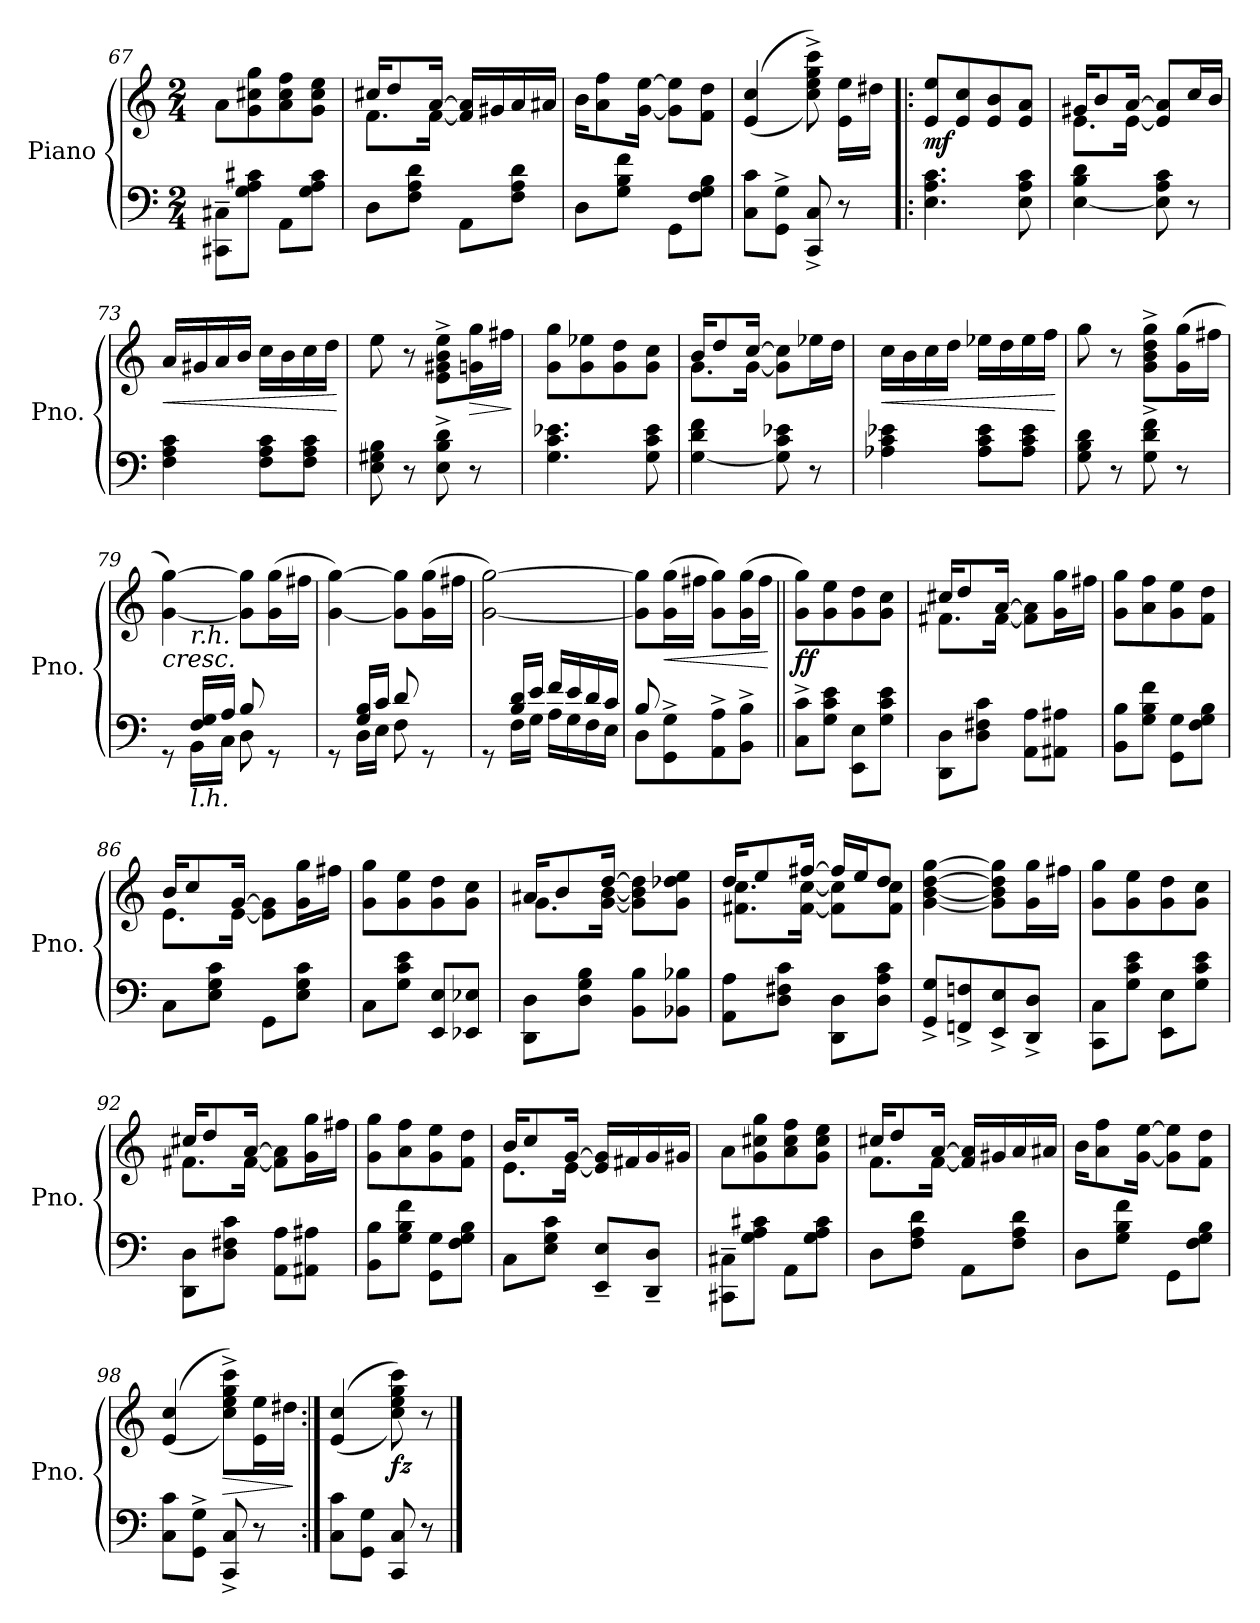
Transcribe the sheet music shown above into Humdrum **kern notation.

**kern	**kern	**dynam
*part1	*part1	*part1
*staff2	*staff1	*staff1/2
*I"Piano	*	*
*I'Pno.	*	*
*clefF4	*clefG2	*
*k[]	*k[]	*
*M2/4	*M2/4	*
=67	=67	=67
8CC#X\~ 8C#X\~L	8a\L	.
8G\ 8A\ 8c#X\J	8g\ 8cc#X\ 8gg\	.
8AA\L	8a\ 8cc#\ 8ff\	.
8G\ 8A\ 8c#\J	8g\ 8cc#\ 8ee\J	.
=68	=68	=68
*	*^	*
8D\L	16cc#X/KL	8.f\L	.
.	8dd/	.	.
8F\ 8A\ 8d\J	.	.	.
.	[16a/Jk	[16f\Jk	.
8AA\L	16f/] 16a/]LL	4ryy	.
.	16g#X/	.	.
8F\ 8A\ 8d\J	16a/	.	.
.	16a#X/JJ	.	.
*	*v	*v	*
=69	=69	=69
8D\L	16b\KL	.
.	8a\ 8ff\	.
8G\ 8B\ 8f\J	.	.
.	[16g\ [16ee\Jk	.
8GG\L	8g\] 8ee\]L	.
8F\ 8G\ 8B\J	8f\ 8dd\J	.
=70	=70	=70
8C\ 8c\L	(<(>4e/ 4cc/	.
8GG\^ 8G\^J	.	.
8CC/^ 8C/^	8cc\^ 8ee\^ 8gg\^ 8ccc\^))	.
8r	16e\ 16ee\LL	.
.	16dd#X\JJ	.
!!LO:LB:g=z
=71!|:	=71!|:	=71!|:
!	!	!LO:DY:b
4.E\ 4.A\ 4.c\	8e/ 8ee/L	mf
.	8e/ 8cc/	.
.	8e/ 8b/	.
8E\ 8A\ 8c\	8e/ 8a/J	.
=72	=72	=72
*	*^	*
[4E\ 4B\ 4d\	16g#X/KL	8.e\L	.
.	8b/	.	.
.	[16a/Jk	[16e\Jk	.
8E\] 8A\ 8c\	8e/] 8a/]L	4ryy	.
8r	16cc/L	.	.
.	16b/JJ	.	.
*	*v	*v	*
=73	=73	=73
!	!	!LO:HP:b
4F\ 4A\ 4c\	16a/LL	<
.	16g#X/	.
.	16a/	.
.	16b/JJ	.
8F\ 8A\ 8c\L	16cc\LL	.
.	16b\	.
8F\ 8A\ 8c\J	16cc\	.
.	16dd\JJ	.
.	.	[
=74	=74	=74
8E\ 8G#X\ 8B\	8ee\	.
8r	8r	.
8E\^ 8B\^ 8d\^	8e\^ 8g#X\^ 8b\^ 8ee\^L	.
!	!	!LO:HP:b
8r	16gn\ 16gg\L	>
.	16ff#X\JJ	.
.	.	]
=75	=75	=75
4.G\ 4.c\ 4.e-X\	8g\ 8gg\L	.
.	8g\ 8ee-X\	.
.	8g\ 8dd\	.
8G\ 8c\ 8e-\	8g\ 8cc\J	.
=76	=76	=76
*	*^	*
[4G\ 4d\ 4f\	16b/KL	8.g\L	.
.	8dd/	.	.
.	[16cc/Jk	[16g\Jk	.
8G\] 8c\ 8e-X\	8g\] 8cc\]L	4ryy	.
8r	16ee-X\L	.	.
.	16dd\JJ	.	.
*	*v	*v	*
=77	=77	=77
!	!	!LO:HP:b
4A-X\ 4c\ 4e-X\	16cc\LL	<
.	16b\	.
.	16cc\	.
.	16dd\JJ	.
8A-\ 8c\ 8e-\L	16ee-X\LL	.
.	16dd\	.
8A-\ 8c\ 8e-\J	16ee-\	.
.	16ff\JJ	.
.	.	[
!!LO:LB:g=z
=78	=78	=78
8G\ 8B\ 8d\	8gg\	.
8r	8r	.
8G\^ 8d\^ 8f\^	8g\^ 8b\^ 8dd\^ 8gg\^L	.
8r	(>16g\ 16gg\L	.
.	16ff#X\JJ	.
=79	=79	=79
*^	*	*
!LO:TX:a:i:t=cresc.	!	!	!
8rGG	8ryy	[4g\ [4gg\)	.
!LO:TX:a:i:t=r.h.	!	!	!
!LO:TX:b:i:t=l.h.	!	!	!
16F/ 16G/LL	16BB\LL	.	.
16A/JJ	16C\JJ	.	.
8B/	8D\	8g\] 8gg\]L	.
8rGG	8ryy	(>16g\ 16gg\L	.
.	.	16ff#X\JJ	.
=80	=80	=80	=80
8rGG	8ryy	[4g\ [4gg\)	.
16G/ 16B/LL	16D\LL	.	.
16c/JJ	16E\JJ	.	.
8d/	8F\	8g\] 8gg\]L	.
8rGG	8ryy	(>16g\ 16gg\L	.
.	.	16ff#X\JJ	.
=81	=81	=81	=81
8rGG	8ryy	[2g\ [2gg\)	.
16B/ 16d/LL	16F\LL	.	.
16e/JJ	16G\JJ	.	.
16f/LL	16A\LL	.	.
16e/	16G\	.	.
16d/	16F\	.	.
16c/JJ	16E\JJ	.	.
=82	=82	=82	=82
8B/	8D\L	8g\] 8gg\]L	.
!	!	!	!LO:HP:b
8ryy	8GG\^ 8G\^	(>16g\ 16gg\L	<
.	.	16ff#X\JJ	.
4ryy	8AA\^ 8A\^	8g\ 8gg\L)	.
.	8BB\^ 8B\^J	(>16g\ 16gg\L	.
.	.	16ff#\JJ	.
*v	*v	*	*
.	.	[
=83||	=83||	=83||
!	!	!LO:DY:b
8C\^ 8c\^L	8g\ 8gg\L)	ff
8G\ 8c\ 8e\J	8g\ 8ee\	.
8EE\ 8E\L	8g\ 8dd\	.
8G\ 8c\ 8e\J	8g\ 8cc\J	.
=84	=84	=84
*	*^	*
8DD\ 8D\L	16cc#X/KL	8.f#X\L	.
.	8dd/	.	.
8D\ 8F#X\ 8c\J	.	.	.
.	[16a/Jk	[16f#\Jk	.
8AA\ 8A\L	8f#\] 8a\]L	4ryy	.
8AA#X\ 8A#X\J	16g\ 16gg\L	.	.
.	16ff#X\JJ	.	.
*	*v	*v	*
!!LO:LB:g=z
=85	=85	=85
8BB\ 8B\L	8g\ 8gg\L	.
8G\ 8B\ 8f\J	8a\ 8ff\	.
8GG\ 8G\L	8g\ 8ee\	.
8F\ 8G\ 8B\J	8f\ 8dd\J	.
=86	=86	=86
*	*^	*
8C\L	16b/KL	8.e\L	.
.	8cc/	.	.
8E\ 8G\ 8c\J	.	.	.
.	[16g/Jk	[16e\Jk	.
8GG\L	8e\] 8g\]L	4ryy	.
8E\ 8G\ 8c\J	16g\ 16gg\L	.	.
.	16ff#X\JJ	.	.
*	*v	*v	*
=87	=87	=87
8C\L	8g\ 8gg\L	.
8G\ 8c\ 8e\J	8g\ 8ee\	.
8EE/ 8E/L	8g\ 8dd\	.
8EE-X/ 8E-X/J	8g\ 8cc\J	.
=88	=88	=88
*	*^	*
8DD\ 8D\L	16a#X/KL	8.g\L	.
.	8b/	.	.
8D\ 8G\ 8B\J	.	.	.
.	[16dd/Jk	[16g\ [16b\Jk	.
8BB\ 8B\L	8g\] 8b\] 8dd\]L	4ryy	.
8BB-X\ 8B-X\J	8g\ 8dd-X\ 8ee\J	.	.
=89	=89	=89	=89
8AA\ 8A\L	16dd/KL	8.f#X\ 8.cc\L	.
.	8ee/	.	.
8D\ 8F#X\ 8c\J	.	.	.
.	[16ff#X/Jk	[16f#\ [16cc\Jk	.
8DD\ 8D\L	16ff#/LL]	8f#\] 8cc\]L	.
.	16ee/J	.	.
8D\ 8A\ 8c\J	8dd/J	8f#\ 8cc\J	.
*	*v	*v	*
=90	=90	=90
8GG/^ 8G/^L	[4g\ [4b\ [4dd\ [4gg\	.
8FFn/^ 8Fn/^	.	.
8EE/^ 8E/^	8g\] 8b\] 8dd\] 8gg\]L	.
8DD/^ 8D/^J	16g\ 16gg\L	.
.	16ff#X\JJ	.
=91	=91	=91
8CC\ 8C\L	8g\ 8gg\L	.
8G\ 8c\ 8e\J	8g\ 8ee\	.
8EE\ 8E\L	8g\ 8dd\	.
8G\ 8c\ 8e\J	8g\ 8cc\J	.
!!LO:PB:g=z
=92	=92	=92
*	*^	*
8DD\ 8D\L	16cc#X/KL	8.f#X\L	.
.	8dd/	.	.
8D\ 8F#X\ 8c\J	.	.	.
.	[16a/Jk	[16f#\Jk	.
8AA\ 8A\L	8f#\] 8a\]L	4ryy	.
8AA#X\ 8A#X\J	16g\ 16gg\L	.	.
.	16ff#X\JJ	.	.
*	*v	*v	*
=93	=93	=93
8BB\ 8B\L	8g\ 8gg\L	.
8G\ 8B\ 8f\J	8a\ 8ff\	.
8GG\ 8G\L	8g\ 8ee\	.
8F\ 8G\ 8B\J	8f\ 8dd\J	.
=94	=94	=94
*	*^	*
8C\L	16b/KL	8.e\L	.
.	8cc/	.	.
8E\ 8G\ 8c\J	.	.	.
.	[16g/Jk	[16e\Jk	.
8EE/~ 8E/~L	16e/] 16g/]LL	4ryy	.
.	16f#X/	.	.
8DD/~ 8D/~J	16g/	.	.
.	16g#X/JJ	.	.
*	*v	*v	*
=95	=95	=95
8CC#X\~ 8C#X\~L	8a\L	.
8G\ 8A\ 8c#X\J	8g\ 8cc#X\ 8gg\	.
8AA\L	8a\ 8cc#\ 8ff\	.
8G\ 8A\ 8c#\J	8g\ 8cc#\ 8ee\J	.
=96	=96	=96
*	*^	*
8D\L	16cc#X/KL	8.f\L	.
.	8dd/	.	.
8F\ 8A\ 8d\J	.	.	.
.	[16a/Jk	[16f\Jk	.
8AA\L	16f/] 16a/]LL	4ryy	.
.	16g#X/	.	.
8F\ 8A\ 8d\J	16a/	.	.
.	16a#X/JJ	.	.
*	*v	*v	*
=97	=97	=97
8D\L	16b\KL	.
.	8a\ 8ff\	.
8G\ 8B\ 8f\J	.	.
.	[16g\ [16ee\Jk	.
8GG\L	8g\] 8ee\]L	.
8F\ 8G\ 8B\J	8f\ 8dd\J	.
=98	=98	=98
8C\ 8c\L	(<(>4e/ 4cc/	.
8GG\^ 8G\^J	.	.
!	!	!LO:HP:b
8CC/^ 8C/^	8cc\^ 8ee\^ 8gg\^ 8ccc\^L))	>
8r	16e\ 16ee\L	.
.	16dd#X\JJ	.
.	.	]
=99:|!	=99:|!	=99:|!
8C\ 8c\L	(<(>4e/ 4cc/	.
8GG\ 8G\J	.	.
!	!	!LO:DY:b
8CC/ 8C/	8cc\ 8ee\ 8gg\ 8ccc\))	fz
8r	8r	.
==	==	==
*-	*-	*-
